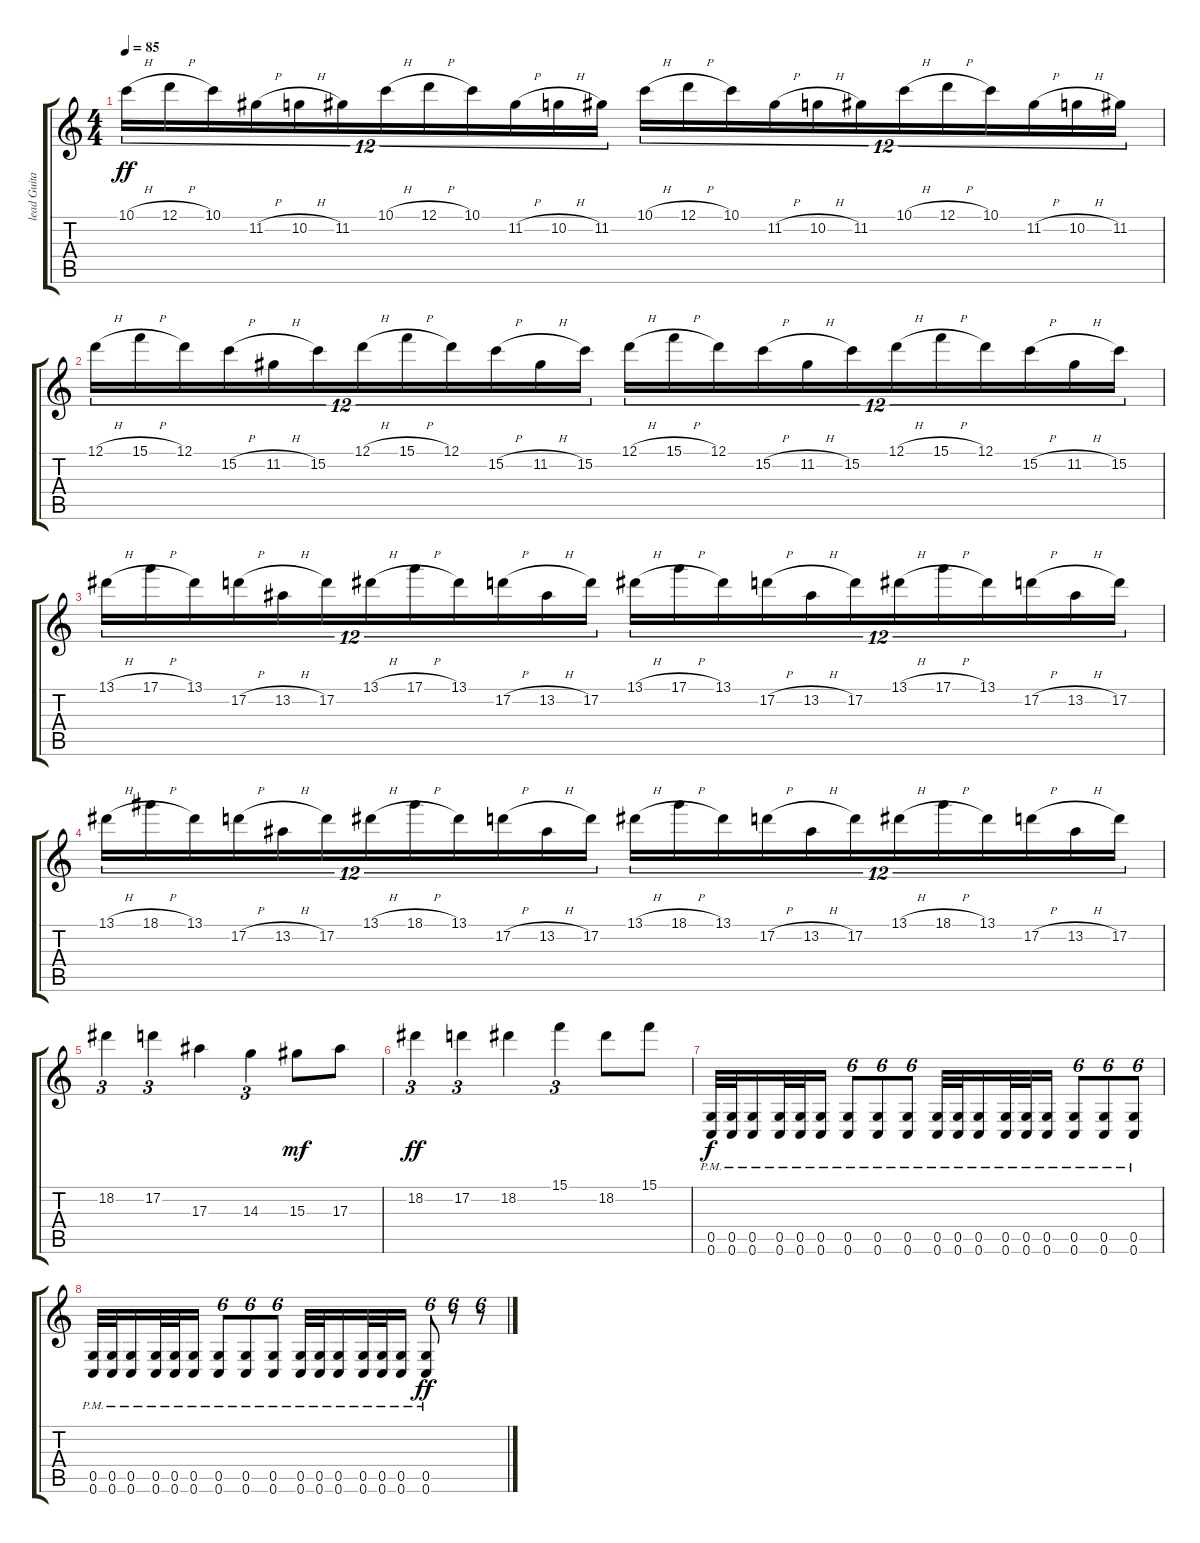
\track ("lead Guitar" "lead Guita") {instrument distortionguitar}
\staff {score tabs}
\tuning (D4 A3 F3 C3 G2 C2) {hide}
\ts (4 4)
\tempo 85
\clef g2
\ks c
10.1{h}.16{tu (12 8) dy ff} 12.1{h}.16{tu (12 8)} 10.1.16{tu (12 8)} 11.2{h}.16{tu (12 8)} 10.2{h}.16{tu (12 8)} 11.2.16{tu (12 8)} 10.1{h}.16{tu (12 8)} 12.1{h}.16{tu (12 8)} 10.1.16{tu (12 8)} 11.2{h}.16{tu (12 8)} 10.2{h}.16{tu (12 8)} 11.2.16{tu (12 8)} 10.1{h}.16{tu (12 8)} 12.1{h}.16{tu (12 8)} 10.1.16{tu (12 8)} 11.2{h}.16{tu (12 8)} 10.2{h}.16{tu (12 8)} 11.2.16{tu (12 8)} 10.1{h}.16{tu (12 8)} 12.1{h}.16{tu (12 8)} 10.1.16{tu (12 8)} 11.2{h}.16{tu (12 8)} 10.2{h}.16{tu (12 8)} 11.2.16{tu (12 8)} |
12.1{h}.16{tu (12 8)} 15.1{h}.16{tu (12 8)} 12.1.16{tu (12 8)} 15.2{h}.16{tu (12 8)} 11.2{h}.16{tu (12 8)} 15.2.16{tu (12 8)} 12.1{h}.16{tu (12 8)} 15.1{h}.16{tu (12 8)} 12.1.16{tu (12 8)} 15.2{h}.16{tu (12 8)} 11.2{h}.16{tu (12 8)} 15.2.16{tu (12 8)} 12.1{h}.16{tu (12 8)} 15.1{h}.16{tu (12 8)} 12.1.16{tu (12 8)} 15.2{h}.16{tu (12 8)} 11.2{h}.16{tu (12 8)} 15.2.16{tu (12 8)} 12.1{h}.16{tu (12 8)} 15.1{h}.16{tu (12 8)} 12.1.16{tu (12 8)} 15.2{h}.16{tu (12 8)} 11.2{h}.16{tu (12 8)} 15.2.16{tu (12 8)} |
13.1{h}.16{tu (12 8)} 17.1{h}.16{tu (12 8)} 13.1.16{tu (12 8)} 17.2{h}.16{tu (12 8)} 13.2{h}.16{tu (12 8)} 17.2.16{tu (12 8)} 13.1{h}.16{tu (12 8)} 17.1{h}.16{tu (12 8)} 13.1.16{tu (12 8)} 17.2{h}.16{tu (12 8)} 13.2{h}.16{tu (12 8)} 17.2.16{tu (12 8)} 13.1{h}.16{tu (12 8)} 17.1{h}.16{tu (12 8)} 13.1.16{tu (12 8)} 17.2{h}.16{tu (12 8)} 13.2{h}.16{tu (12 8)} 17.2.16{tu (12 8)} 13.1{h}.16{tu (12 8)} 17.1{h}.16{tu (12 8)} 13.1.16{tu (12 8)} 17.2{h}.16{tu (12 8)} 13.2{h}.16{tu (12 8)} 17.2.16{tu (12 8)} |
13.1{h}.16{tu (12 8)} 18.1{h}.16{tu (12 8)} 13.1.16{tu (12 8)} 17.2{h}.16{tu (12 8)} 13.2{h}.16{tu (12 8)} 17.2.16{tu (12 8)} 13.1{h}.16{tu (12 8)} 18.1{h}.16{tu (12 8)} 13.1.16{tu (12 8)} 17.2{h}.16{tu (12 8)} 13.2{h}.16{tu (12 8)} 17.2.16{tu (12 8)} 13.1{h}.16{tu (12 8)} 18.1{h}.16{tu (12 8)} 13.1.16{tu (12 8)} 17.2{h}.16{tu (12 8)} 13.2{h}.16{tu (12 8)} 17.2.16{tu (12 8)} 13.1{h}.16{tu (12 8)} 18.1{h}.16{tu (12 8)} 13.1.16{tu (12 8)} 17.2{h}.16{tu (12 8)} 13.2{h}.16{tu (12 8)} 17.2.16{tu (12 8)} |
18.2.4{tu (3 2) volume 13} 17.2.4{tu (3 2)} 17.3.4 14.3.4{tu (3 2)} 15.3.8{dy mf} 17.3.8 |
18.2.4{tu (3 2) dy ff} 17.2.4{tu (3 2)} 18.2.4 15.1.4{tu (3 2)} 18.2.8 15.1.8 |
(0.5{pm} 0.6{pm}).32{dy f} (0.5{pm} 0.6{pm}).32 (0.5{pm} 0.6{pm}).16 (0.5{pm} 0.6{pm}).32 (0.5{pm} 0.6{pm}).32 (0.5{pm} 0.6{pm}).16 (0.5{pm} 0.6{pm}).8{tu (6 4)} (0.5{pm} 0.6{pm}).8{tu (6 4)} (0.5{pm} 0.6{pm}).8{tu (6 4)} (0.5{pm} 0.6{pm}).32 (0.5{pm} 0.6{pm}).32 (0.5{pm} 0.6{pm}).16 (0.5{pm} 0.6{pm}).32 (0.5{pm} 0.6{pm}).32 (0.5{pm} 0.6{pm}).16 (0.5{pm} 0.6{pm}).8{tu (6 4)} (0.5{pm} 0.6{pm}).8{tu (6 4)} (0.5{pm} 0.6{pm}).8{tu (6 4)} |
(0.5{pm} 0.6{pm}).32 (0.5{pm} 0.6{pm}).32 (0.5{pm} 0.6{pm}).16 (0.5{pm} 0.6{pm}).32 (0.5{pm} 0.6{pm}).32 (0.5{pm} 0.6{pm}).16 (0.5{pm} 0.6{pm}).8{tu (6 4)} (0.5{pm} 0.6{pm}).8{tu (6 4)} (0.5{pm} 0.6{pm}).8{tu (6 4)} (0.5{pm} 0.6{pm}).32 (0.5{pm} 0.6{pm}).32 (0.5{pm} 0.6{pm}).16 (0.5{pm} 0.6{pm}).32 (0.5{pm} 0.6{pm}).32 (0.5{pm} 0.6{pm}).16 (0.5{pm} 0.6{pm}).8{tu (6 4) dy ff} r.8{tu (6 4)} r.8{tu (6 4)}
